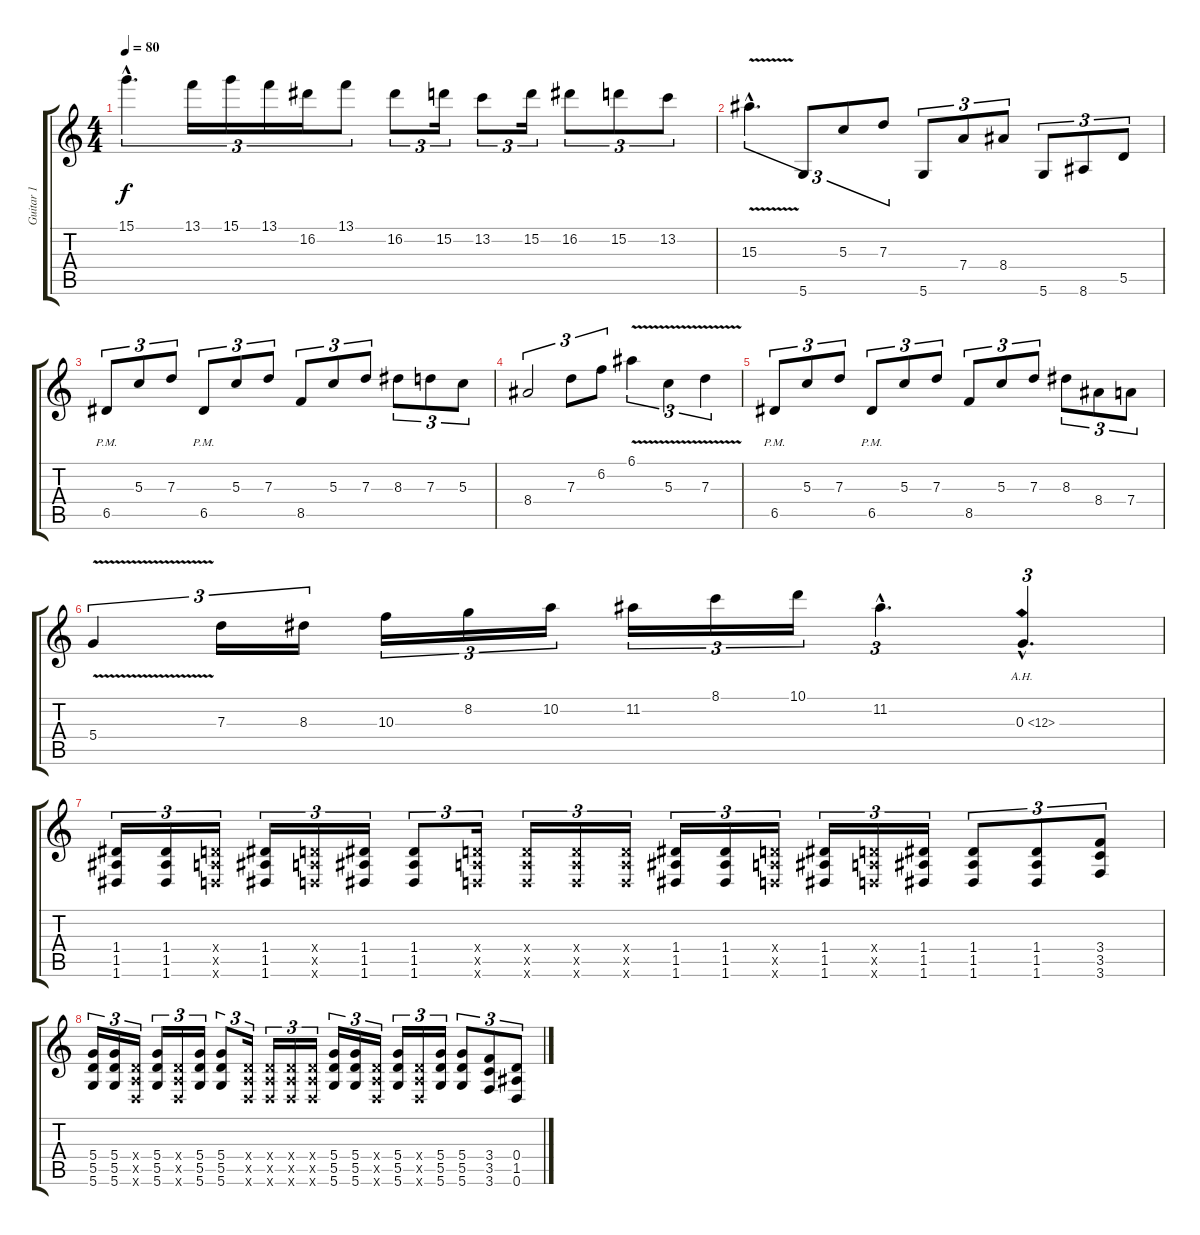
\track ("Guitar 1" "Guitar 1") {instrument overdrivenguitar}
\staff {score tabs}
\tuning (E4 B3 G3 D3 A2 D2) {hide}
\ts (4 4)
\tempo 80
\clef g2
\ks c
15.1{hac}.4{d tu (3 2) dy f} 13.1.16{tu (3 2)} 15.1.16{tu (3 2)} 13.1.16{tu (3 2)} 16.2.16{tu (3 2)} 13.1.8{tu (3 2)} 16.2.8{tu (3 2)} 15.2.16{tu (3 2)} 13.2.8{tu (3 2)} 15.2.16{tu (3 2)} 16.2.8{tu (3 2)} 15.2.8{tu (3 2)} 13.2.8{tu (3 2)} |
15.3{v hac}.4{d tu (3 2)} 5.6.8{tu (3 2)} 5.3.8{tu (3 2)} 7.3.8{tu (3 2)} 5.6.8{tu (3 2)} 7.4.8{tu (3 2)} 8.4.8{tu (3 2)} 5.6.8{tu (3 2)} 8.6.8{tu (3 2)} 5.5.8{tu (3 2)} |
6.5{pm}.8{tu (3 2)} 5.3.8{tu (3 2)} 7.3.8{tu (3 2)} 6.5{pm}.8{tu (3 2)} 5.3.8{tu (3 2)} 7.3.8{tu (3 2)} 8.5.8{tu (3 2)} 5.3.8{tu (3 2)} 7.3.8{tu (3 2)} 8.3.8{tu (3 2)} 7.3.8{tu (3 2)} 5.3.8{tu (3 2)} |
8.4.2{tu (3 2)} 7.3.8{tu (3 2)} 6.2.8{tu (3 2)} 6.1{v}.4{tu (3 2)} 5.3{v}.4{tu (3 2)} 7.3{v}.4{tu (3 2)} |
6.5{pm}.8{tu (3 2)} 5.3.8{tu (3 2)} 7.3.8{tu (3 2)} 6.5{pm}.8{tu (3 2)} 5.3.8{tu (3 2)} 7.3.8{tu (3 2)} 8.5.8{tu (3 2)} 5.3.8{tu (3 2)} 7.3.8{tu (3 2)} 8.3.8{tu (3 2)} 8.4.8{tu (3 2)} 7.4.8{tu (3 2)} |
5.4{v}.4{tu (3 2)} 7.3.16{tu (3 2)} 8.3.16{tu (3 2)} 10.3.16{tu (3 2)} 8.2.16{tu (3 2)} 10.2.16{tu (3 2)} 11.2.16{tu (3 2)} 8.1.16{tu (3 2)} 10.1.16{tu (3 2)} 11.2{hac}.4{d tu (3 2)} 0.3{ah 12 hac}.4{d tu (3 2)} |
(1.4 1.5 1.6).16{tu (3 2)} (1.4 1.5 1.6).16{tu (3 2)} (0.4{x} 0.5{x} 0.6{x}).16{tu (3 2)} (1.4 1.5 1.6).16{tu (3 2)} (0.4{x} 0.5{x} 0.6{x}).16{tu (3 2)} (1.4 1.5 1.6).16{tu (3 2)} (1.4 1.5 1.6).8{tu (3 2)} (0.4{x} 0.5{x} 0.6{x}).16{tu (3 2)} (0.4{x} 0.5{x} 0.6{x}).16{tu (3 2)} (0.4{x} 0.5{x} 0.6{x}).16{tu (3 2)} (0.4{x} 0.5{x} 0.6{x}).16{tu (3 2)} (1.4 1.5 1.6).16{tu (3 2)} (1.4 1.5 1.6).16{tu (3 2)} (0.4{x} 0.5{x} 0.6{x}).16{tu (3 2)} (1.4 1.5 1.6).16{tu (3 2)} (0.4{x} 0.5{x} 0.6{x}).16{tu (3 2)} (1.4 1.5 1.6).16{tu (3 2)} (1.4 1.5 1.6).8{tu (3 2)} (1.4 1.5 1.6).8{tu (3 2)} (3.4 3.5 3.6).8{tu (3 2)} |
(5.4 5.5 5.6).16{tu (3 2)} (5.4 5.5 5.6).16{tu (3 2)} (0.4{x} 0.5{x} 0.6{x}).16{tu (3 2)} (5.4 5.5 5.6).16{tu (3 2)} (0.4{x} 0.5{x} 0.6{x}).16{tu (3 2)} (5.4 5.5 5.6).16{tu (3 2)} (5.4 5.5 5.6).8{tu (3 2)} (0.4{x} 0.5{x} 0.6{x}).16{tu (3 2)} (0.4{x} 0.5{x} 0.6{x}).16{tu (3 2)} (0.4{x} 0.5{x} 0.6{x}).16{tu (3 2)} (0.4{x} 0.5{x} 0.6{x}).16{tu (3 2)} (5.4 5.5 5.6).16{tu (3 2)} (5.4 5.5 5.6).16{tu (3 2)} (0.4{x} 0.5{x} 0.6{x}).16{tu (3 2)} (5.4 5.5 5.6).16{tu (3 2)} (0.4{x} 0.5{x} 0.6{x}).16{tu (3 2)} (5.4 5.5 5.6).16{tu (3 2)} (5.4 5.5 5.6).8{tu (3 2)} (3.4 3.5 3.6).8{tu (3 2)} (0.4 1.5 0.6).8{tu (3 2)}
